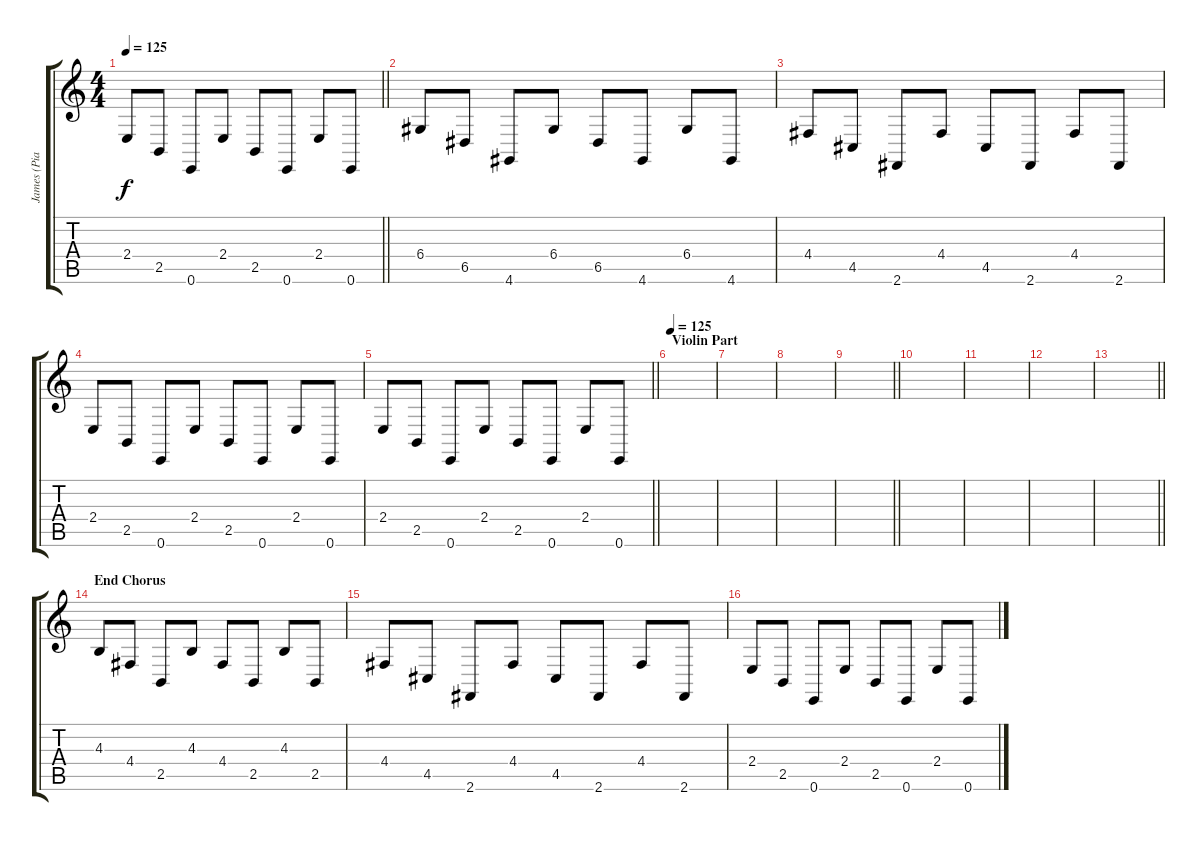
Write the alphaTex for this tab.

\track ("James (Piano) Notes" "James (Pia") {instrument acousticgrandpiano}
\staff {score tabs}
\tuning (E4 B3 G3 D3 A2 E2) {hide}
\ts (4 4)
\tempo 125
\clef g2
\barLineRight lightlight
\ks c
2.4.8{dy f} 2.5.8 0.6.8 2.4.8 2.5.8 0.6.8 2.4.8 0.6.8 |
6.4.8 6.5.8 4.6.8 6.4.8 6.5.8 4.6.8 6.4.8 4.6.8 |
4.4.8 4.5.8 2.6.8 4.4.8 4.5.8 2.6.8 4.4.8 2.6.8 |
2.4.8 2.5.8 0.6.8 2.4.8 2.5.8 0.6.8 2.4.8 0.6.8 |
\barLineRight lightlight
2.4.8 2.5.8 0.6.8 2.4.8 2.5.8 0.6.8 2.4.8 0.6.8 |
\section ("" "Violin Part")
\tempo 125
|
|
|
\barLineRight lightlight
|
|
|
|
\barLineRight lightlight
|
\section ("" "End Chorus")
4.3.8 4.4.8 2.5.8 4.3.8 4.4.8 2.5.8 4.3.8 2.5.8 |
4.4.8 4.5.8 2.6.8 4.4.8 4.5.8 2.6.8 4.4.8 2.6.8 |
2.4.8 2.5.8 0.6.8 2.4.8 2.5.8 0.6.8 2.4.8 0.6.8
